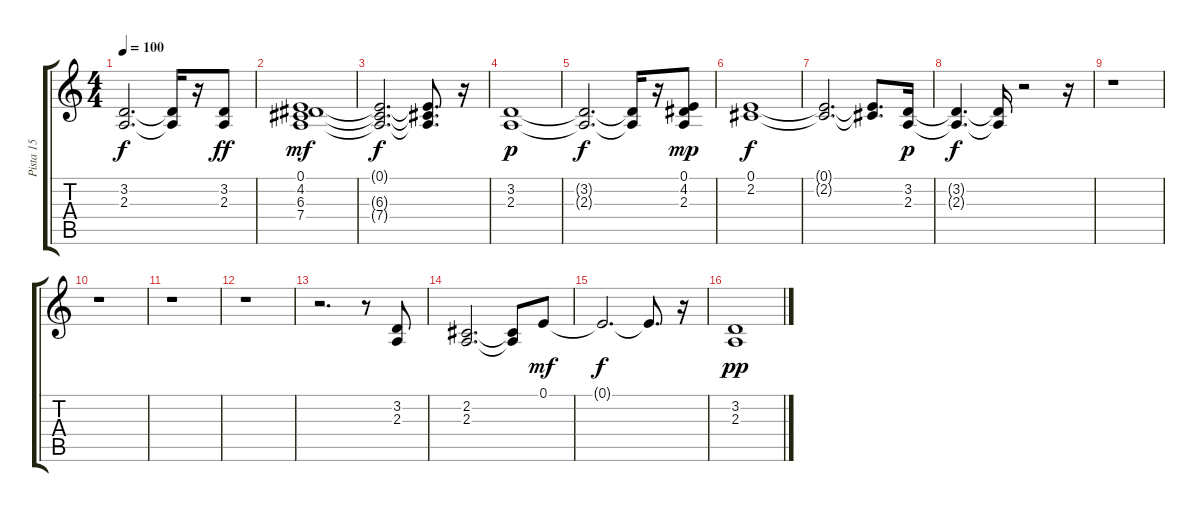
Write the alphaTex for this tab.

\track ("Pista 15" "Pista 15") {instrument choiraahs}
\staff {score tabs}
\tuning (E4 B3 G3 D3 A2 E2) {hide}
\ts (4 4)
\tempo 100
\clef g2
\ks c
(3.2{t} 2.3{t}).2{d dy f} (3.2{t} 2.3{t}).16 r.16 (3.2 2.3).8{dy ff} |
(0.1 4.2 6.3 7.4).1{dy mf} |
(0.1{t} 6.3{t} 7.4{t}).2{d dy f} (0.1{t} 6.3{t} 7.4{t}).8{d} r.16 |
(3.2 2.3).1{dy p} |
(3.2{t} 2.3{t}).2{d dy f} (3.2{t} 2.3{t}).16 r.16 (0.1 4.2 2.3).8{dy mp} |
(0.1 2.2).1{dy f} |
(0.1{t} 2.2{t}).2{d} (0.1{t} 2.2{t}).8{d} (3.2 2.3).16{dy p} |
(3.2{t} 2.3{t}).4{d dy f} (3.2{t} 2.3{t}).16 r.2 r.16 |
r.1 |
r.1 |
r.1 |
r.1 |
r.2{d} r.8 (3.2 2.3).8 |
(2.2 2.3).2{d} (2.2{t} 2.3{t}).8 0.1.8{dy mf} |
0.1{t}.2{d dy f} 0.1{t}.8{d} r.16 |
(3.2 2.3).1{dy pp}
